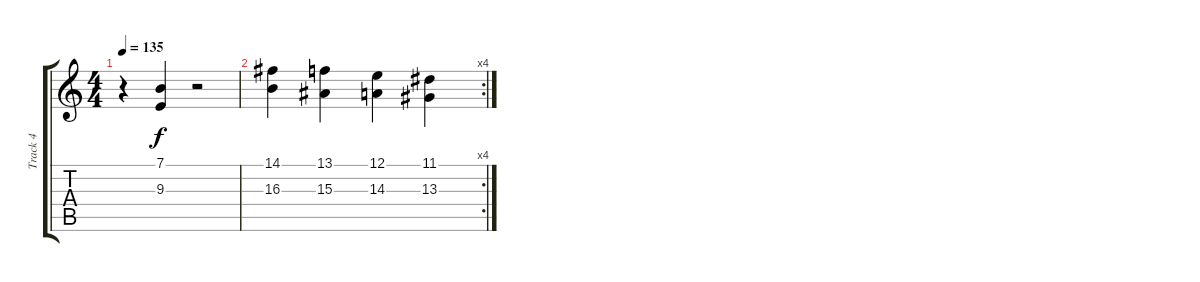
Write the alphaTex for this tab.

\track ("Track 4" "Track 4") {instrument brasssection}
\staff {score tabs}
\tuning (E4 B3 G3 D3 A2 E2) {hide}
\ts (4 4)
\tempo 135
\clef g2
\ks c
r.4{dy f} (7.1 9.3).4 r.2 |
\rc 4
(14.1 16.3).4 (13.1 15.3).4 (12.1 14.3).4 (11.1 13.3).4
